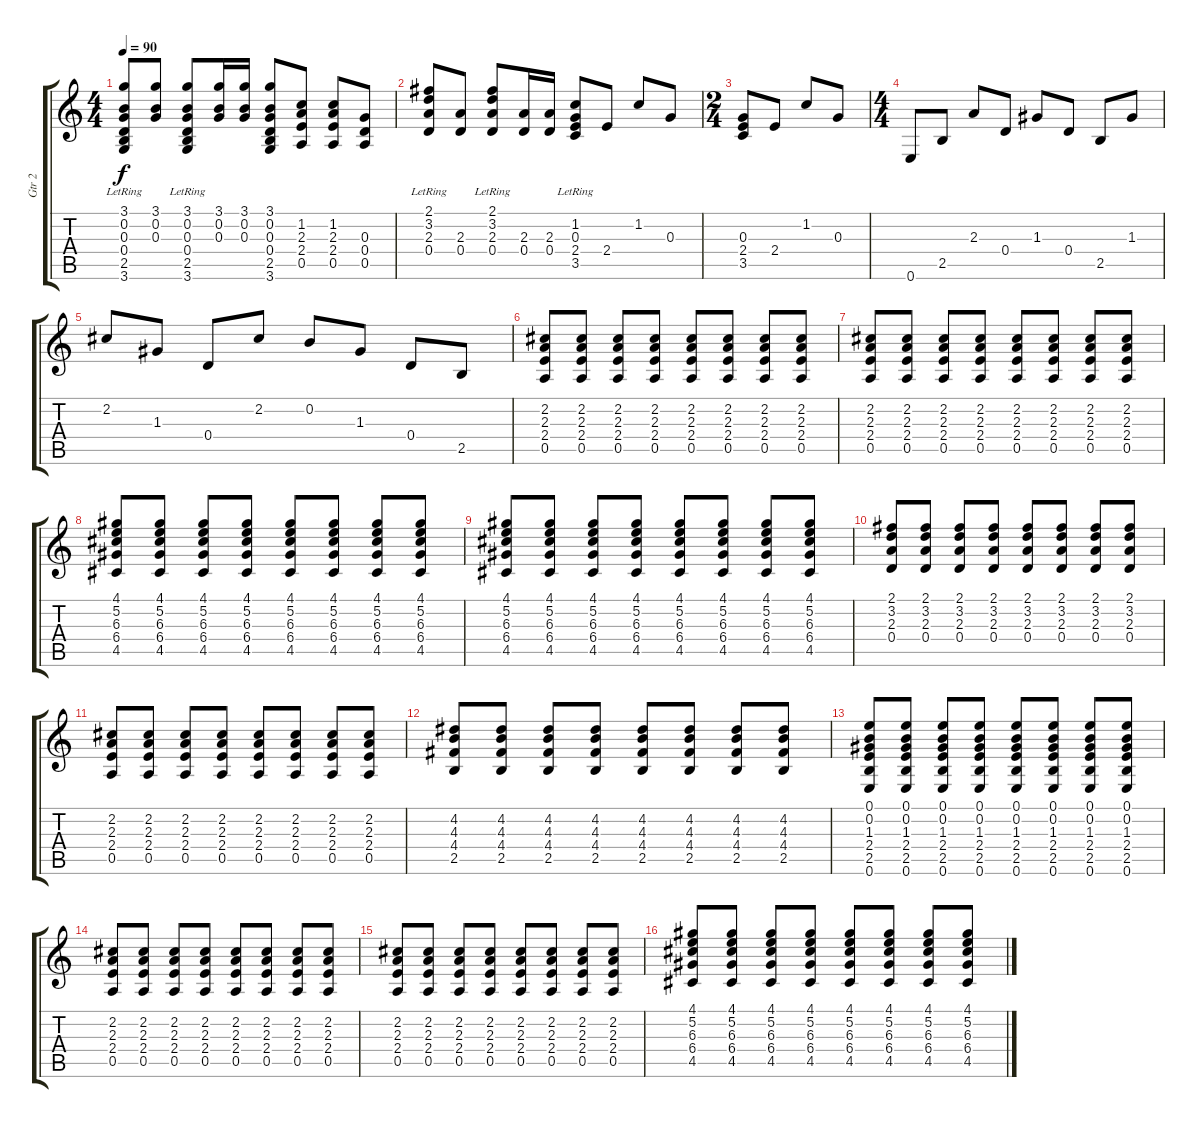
\track ("Gtr 2" "Gtr 2") {instrument distortionguitar}
\staff {score tabs}
\tuning (E4 B3 G3 D3 A2 E2) {hide}
\ts (4 4)
\tempo 90
\clef g2
\ks c
(3.1 0.2 0.3 0.4{lr} 2.5{lr} 3.6{lr}).8{dy f} (3.1 0.2 0.3).8 (3.1 0.2 0.3 0.4{lr} 2.5{lr} 3.6{lr}).8 (3.1 0.2 0.3).16 (3.1 0.2 0.3).16 (3.1 0.2 0.3 0.4 2.5 3.6).8 (1.2 2.3 2.4 0.5).8 (1.2 2.3 2.4 0.5).8 (0.3 0.4 0.5).8 |
(2.1{lr} 3.2{lr} 2.3 0.4).8 (2.3 0.4).8 (2.1 3.2{lr} 2.3 0.4).8 (2.3 0.4).16 (2.3 0.4).16 (1.2{lr} 0.3{lr} 2.4 3.5{lr}).8 2.4.8 1.2.8 0.3.8 |
\ts (2 4)
(0.3 2.4 3.5).8 2.4.8 1.2.8 0.3.8 |
\ts (4 4)
0.6.8 2.5.8 2.3.8 0.4.8 1.3.8 0.4.8 2.5.8 1.3.8 |
2.2.8 1.3.8 0.4.8 2.2.8 0.2.8 1.3.8 0.4.8 2.5.8 |
(2.2 2.3 2.4 0.5).8 (2.2 2.3 2.4 0.5).8 (2.2 2.3 2.4 0.5).8 (2.2 2.3 2.4 0.5).8 (2.2 2.3 2.4 0.5).8 (2.2 2.3 2.4 0.5).8 (2.2 2.3 2.4 0.5).8 (2.2 2.3 2.4 0.5).8 |
(2.2 2.3 2.4 0.5).8 (2.2 2.3 2.4 0.5).8 (2.2 2.3 2.4 0.5).8 (2.2 2.3 2.4 0.5).8 (2.2 2.3 2.4 0.5).8 (2.2 2.3 2.4 0.5).8 (2.2 2.3 2.4 0.5).8 (2.2 2.3 2.4 0.5).8 |
(4.1 5.2 6.3 6.4 4.5).8 (4.1 5.2 6.3 6.4 4.5).8 (4.1 5.2 6.3 6.4 4.5).8 (4.1 5.2 6.3 6.4 4.5).8 (4.1 5.2 6.3 6.4 4.5).8 (4.1 5.2 6.3 6.4 4.5).8 (4.1 5.2 6.3 6.4 4.5).8 (4.1 5.2 6.3 6.4 4.5).8 |
(4.1 5.2 6.3 6.4 4.5).8 (4.1 5.2 6.3 6.4 4.5).8 (4.1 5.2 6.3 6.4 4.5).8 (4.1 5.2 6.3 6.4 4.5).8 (4.1 5.2 6.3 6.4 4.5).8 (4.1 5.2 6.3 6.4 4.5).8 (4.1 5.2 6.3 6.4 4.5).8 (4.1 5.2 6.3 6.4 4.5).8 |
(2.1 3.2 2.3 0.4).8 (2.1 3.2 2.3 0.4).8 (2.1 3.2 2.3 0.4).8 (2.1 3.2 2.3 0.4).8 (2.1 3.2 2.3 0.4).8 (2.1 3.2 2.3 0.4).8 (2.1 3.2 2.3 0.4).8 (2.1 3.2 2.3 0.4).8 |
(2.2 2.3 2.4 0.5).8 (2.2 2.3 2.4 0.5).8 (2.2 2.3 2.4 0.5).8 (2.2 2.3 2.4 0.5).8 (2.2 2.3 2.4 0.5).8 (2.2 2.3 2.4 0.5).8 (2.2 2.3 2.4 0.5).8 (2.2 2.3 2.4 0.5).8 |
(4.2 4.3 4.4 2.5).8 (4.2 4.3 4.4 2.5).8 (4.2 4.3 4.4 2.5).8 (4.2 4.3 4.4 2.5).8 (4.2 4.3 4.4 2.5).8 (4.2 4.3 4.4 2.5).8 (4.2 4.3 4.4 2.5).8 (4.2 4.3 4.4 2.5).8 |
(0.1 0.2 1.3 2.4 2.5 0.6).8 (0.1 0.2 1.3 2.4 2.5 0.6).8 (0.1 0.2 1.3 2.4 2.5 0.6).8 (0.1 0.2 1.3 2.4 2.5 0.6).8 (0.1 0.2 1.3 2.4 2.5 0.6).8 (0.1 0.2 1.3 2.4 2.5 0.6).8 (0.1 0.2 1.3 2.4 2.5 0.6).8 (0.1 0.2 1.3 2.4 2.5 0.6).8 |
(2.2 2.3 2.4 0.5).8 (2.2 2.3 2.4 0.5).8 (2.2 2.3 2.4 0.5).8 (2.2 2.3 2.4 0.5).8 (2.2 2.3 2.4 0.5).8 (2.2 2.3 2.4 0.5).8 (2.2 2.3 2.4 0.5).8 (2.2 2.3 2.4 0.5).8 |
(2.2 2.3 2.4 0.5).8 (2.2 2.3 2.4 0.5).8 (2.2 2.3 2.4 0.5).8 (2.2 2.3 2.4 0.5).8 (2.2 2.3 2.4 0.5).8 (2.2 2.3 2.4 0.5).8 (2.2 2.3 2.4 0.5).8 (2.2 2.3 2.4 0.5).8 |
(4.1 5.2 6.3 6.4 4.5).8 (4.1 5.2 6.3 6.4 4.5).8 (4.1 5.2 6.3 6.4 4.5).8 (4.1 5.2 6.3 6.4 4.5).8 (4.1 5.2 6.3 6.4 4.5).8 (4.1 5.2 6.3 6.4 4.5).8 (4.1 5.2 6.3 6.4 4.5).8 (4.1 5.2 6.3 6.4 4.5).8
